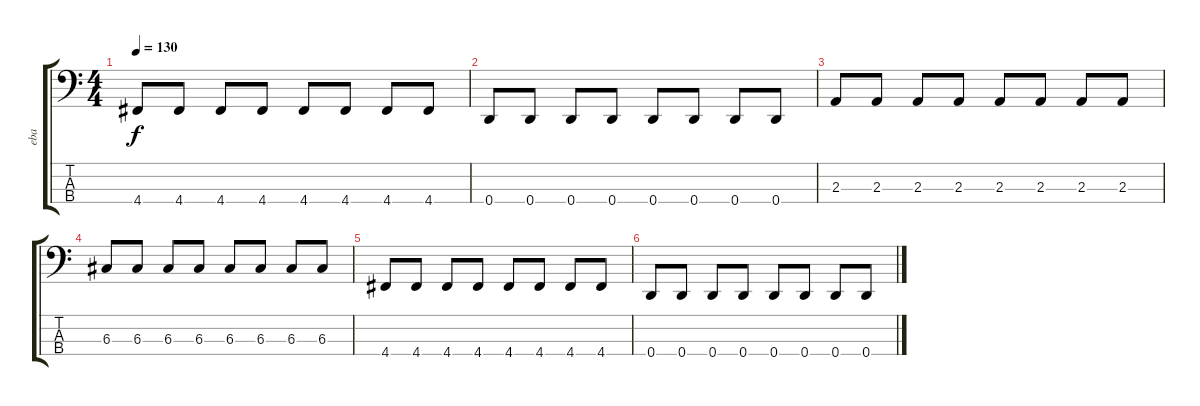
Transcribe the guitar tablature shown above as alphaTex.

\track ("eba" "eba") {instrument electricbassfinger}
\staff {score tabs}
\tuning (F2 C2 G1 D1) {hide}
\ts (4 4)
\tempo 130
\clef f4
\ks c
4.4.8{dy f} 4.4.8 4.4.8 4.4.8 4.4.8 4.4.8 4.4.8 4.4.8 |
0.4.8 0.4.8 0.4.8 0.4.8 0.4.8 0.4.8 0.4.8 0.4.8 |
2.3.8 2.3.8 2.3.8 2.3.8 2.3.8 2.3.8 2.3.8 2.3.8 |
6.3.8 6.3.8 6.3.8 6.3.8 6.3.8 6.3.8 6.3.8 6.3.8 |
4.4.8 4.4.8 4.4.8 4.4.8 4.4.8 4.4.8 4.4.8 4.4.8 |
0.4.8 0.4.8 0.4.8 0.4.8 0.4.8 0.4.8 0.4.8 0.4.8
